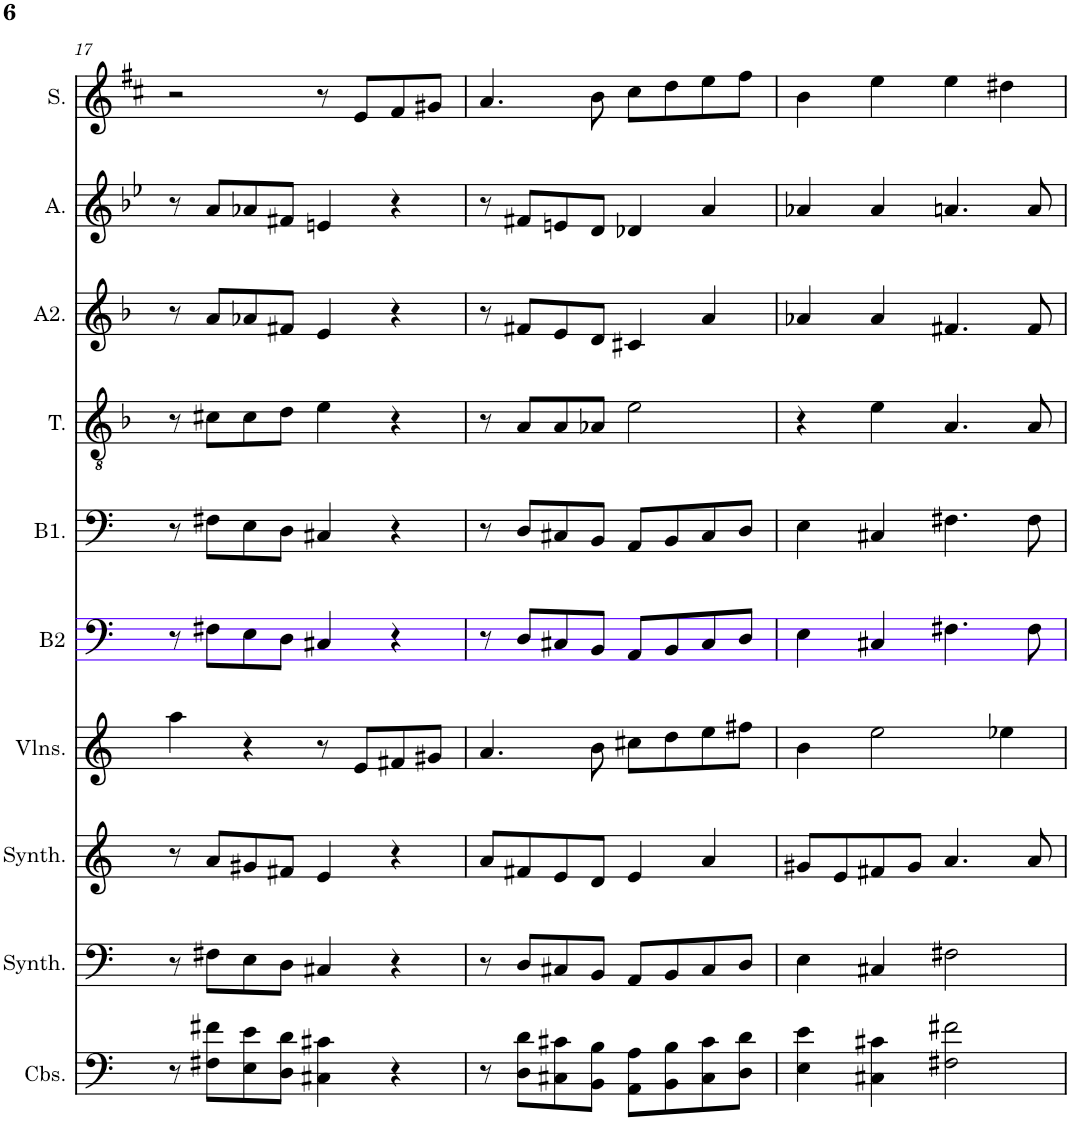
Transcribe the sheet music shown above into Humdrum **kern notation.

**kern	**kern	**kern	**kern	**kern	**kern	**kern	**kern	**kern	**kern
*part10	*part9	*part8	*part7	*part6	*part5	*part4	*part3	*part2	*part1
*staff10	*staff9	*staff8	*staff7	*staff6	*staff5	*staff4	*staff3	*staff2	*staff1
*I"Contrebasses, D'Bass/Strings, etc	*I"Synthétiseur d'instruments à cordes, Synth strings, etc	*I"Synthétiseur d'instruments à cordes, Synth strings 2	*I"Violons, 1st violins	*I"Basse2	*I"Basse1	*I"Ténor	*I"Alto2	*I"Alto	*I"Soprano
*I'Cbs.	*I'Synth.	*I'Synth.	*I'Vlns.	*I'B2	*I'B1.	*I'T.	*I'A2.	*I'A.	*I'S.
!!LO:PB:g=z
*clefF4	*clefF4	*clefG2	*clefG2	*clefF4	*clefF4	*clefGv2	*clefG2	*clefG2	*clefG2
*Trd7c12	*	*	*	*	*	*	*	*	*
*k[]	*k[]	*k[]	*k[]	*k[]	*k[]	*k[b-]	*k[b-]	*k[b-e-]	*k[f#c#]
*M4/4	*M4/4	*M4/4	*M4/4	*M4/4	*M4/4	*M4/4	*M4/4	*M4/4	*M4/4
=17	=17	=17	=17	=17	=17	=17	=17	=17	=17
8r	8r	8r	4aa\	8r	8r	8r	8r	8r	2r
8F#X\ 8f#X\L	8F#X\L	8a/L	.	8F#X\L	8F#X\L	8c#X\L	8a/L	8a/L	.
8E\ 8e\	8E\	8g#X/	4r	8E\	8E\	8c#\	8a-X/	8a-X/	.
8D\ 8d\J	8D\J	8f#X/J	.	8D\J	8D\J	8d\J	8f#X/J	8f#X/J	.
4C#X\ 4c#X\	4C#X/	4e/	8r	4C#X/	4C#X/	4e\	4e/	4en/	8r
.	.	.	8e/L	.	.	.	.	.	8e/L
4r	4r	4r	8f#X/	4r	4r	4r	4r	4r	8f#/
.	.	.	8g#X/J	.	.	.	.	.	8g#X/J
=18	=18	=18	=18	=18	=18	=18	=18	=18	=18
8r	8r	8a/L	4.a/	8r	8r	8r	8r	8r	4.a/
8D\ 8d\L	8D/L	8f#X/	.	8D/L	8D/L	8A/L	8f#X/L	8f#X/L	.
8C#X\ 8c#X\	8C#X/	8e/	.	8C#X/	8C#X/	8A/	8e/	8en/	.
8BB\ 8B\J	8BB/J	8d/J	8b\	8BB/J	8BB/J	8A-X/J	8d/J	8d/J	8b\
8AA\ 8A\L	8AA/L	4e/	8cc#X\L	8AA/L	8AA/L	2e\	4c#X/	4d-X/	8cc#\L
8BB\ 8B\	8BB/	.	8dd\	8BB/	8BB/	.	.	.	8dd\
8C#\ 8c#\	8C#/	4a/	8ee\	8C#/	8C#/	.	4a/	4a/	8ee\
8D\ 8d\J	8D/J	.	8ff#X\J	8D/J	8D/J	.	.	.	8ff#\J
=19	=19	=19	=19	=19	=19	=19	=19	=19	=19
4E\ 4e\	4E\	8g#X/L	4b\	4E\	4E\	4r	4a-X/	4a-X/	4b\
.	.	8e/	.	.	.	.	.	.	.
4C#X\ 4c#X\	4C#X/	8f#X/	2ee\	4C#X/	4C#X/	4e\	4a-/	4a-/	4ee\
.	.	8g#/J	.	.	.	.	.	.	.
2F#X\ 2f#X\	2F#X\	4.a/	.	4.F#X\	4.F#X\	4.A/	4.f#X/	4.an/	4ee\
.	.	.	4ee-X\	.	.	.	.	.	4dd#X\
.	.	8a/	.	8F#\	8F#\	8A/	8f#/	8a/	.
=	=	=	=	=	=	=	=	=	=
*-	*-	*-	*-	*-	*-	*-	*-	*-	*-
